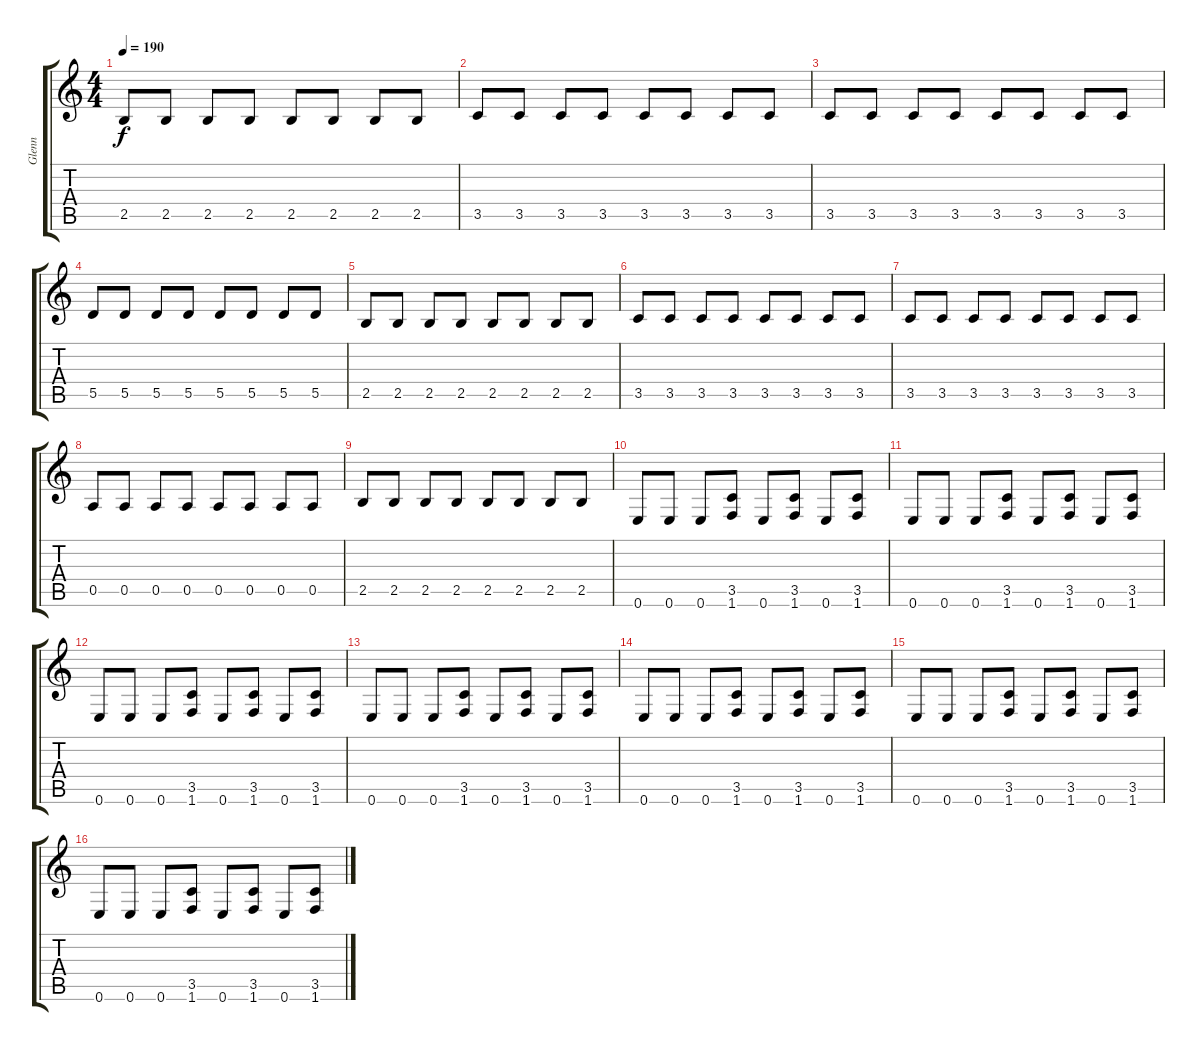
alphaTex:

\track ("Glenn" "Glenn") {instrument distortionguitar}
\staff {score tabs}
\tuning (E4 B3 G3 D3 A2 E2) {hide}
\ts (4 4)
\tempo 190
\clef g2
\ks c
2.5.8{dy f} 2.5.8 2.5.8 2.5.8 2.5.8 2.5.8 2.5.8 2.5.8 |
3.5.8 3.5.8 3.5.8 3.5.8 3.5.8 3.5.8 3.5.8 3.5.8 |
3.5.8 3.5.8 3.5.8 3.5.8 3.5.8 3.5.8 3.5.8 3.5.8 |
5.5.8 5.5.8 5.5.8 5.5.8 5.5.8 5.5.8 5.5.8 5.5.8 |
2.5.8 2.5.8 2.5.8 2.5.8 2.5.8 2.5.8 2.5.8 2.5.8 |
3.5.8 3.5.8 3.5.8 3.5.8 3.5.8 3.5.8 3.5.8 3.5.8 |
3.5.8 3.5.8 3.5.8 3.5.8 3.5.8 3.5.8 3.5.8 3.5.8 |
0.5.8 0.5.8 0.5.8 0.5.8 0.5.8 0.5.8 0.5.8 0.5.8 |
2.5.8 2.5.8 2.5.8 2.5.8 2.5.8 2.5.8 2.5.8 2.5.8 |
0.6.8 0.6.8 0.6.8 (3.5 1.6).8 0.6.8 (3.5 1.6).8 0.6.8 (3.5 1.6).8 |
0.6.8 0.6.8 0.6.8 (3.5 1.6).8 0.6.8 (3.5 1.6).8 0.6.8 (3.5 1.6).8 |
0.6.8 0.6.8 0.6.8 (3.5 1.6).8 0.6.8 (3.5 1.6).8 0.6.8 (3.5 1.6).8 |
0.6.8 0.6.8 0.6.8 (3.5 1.6).8 0.6.8 (3.5 1.6).8 0.6.8 (3.5 1.6).8 |
0.6.8 0.6.8 0.6.8 (3.5 1.6).8 0.6.8 (3.5 1.6).8 0.6.8 (3.5 1.6).8 |
0.6.8 0.6.8 0.6.8 (3.5 1.6).8 0.6.8 (3.5 1.6).8 0.6.8 (3.5 1.6).8 |
0.6.8 0.6.8 0.6.8 (3.5 1.6).8 0.6.8 (3.5 1.6).8 0.6.8 (3.5 1.6).8
